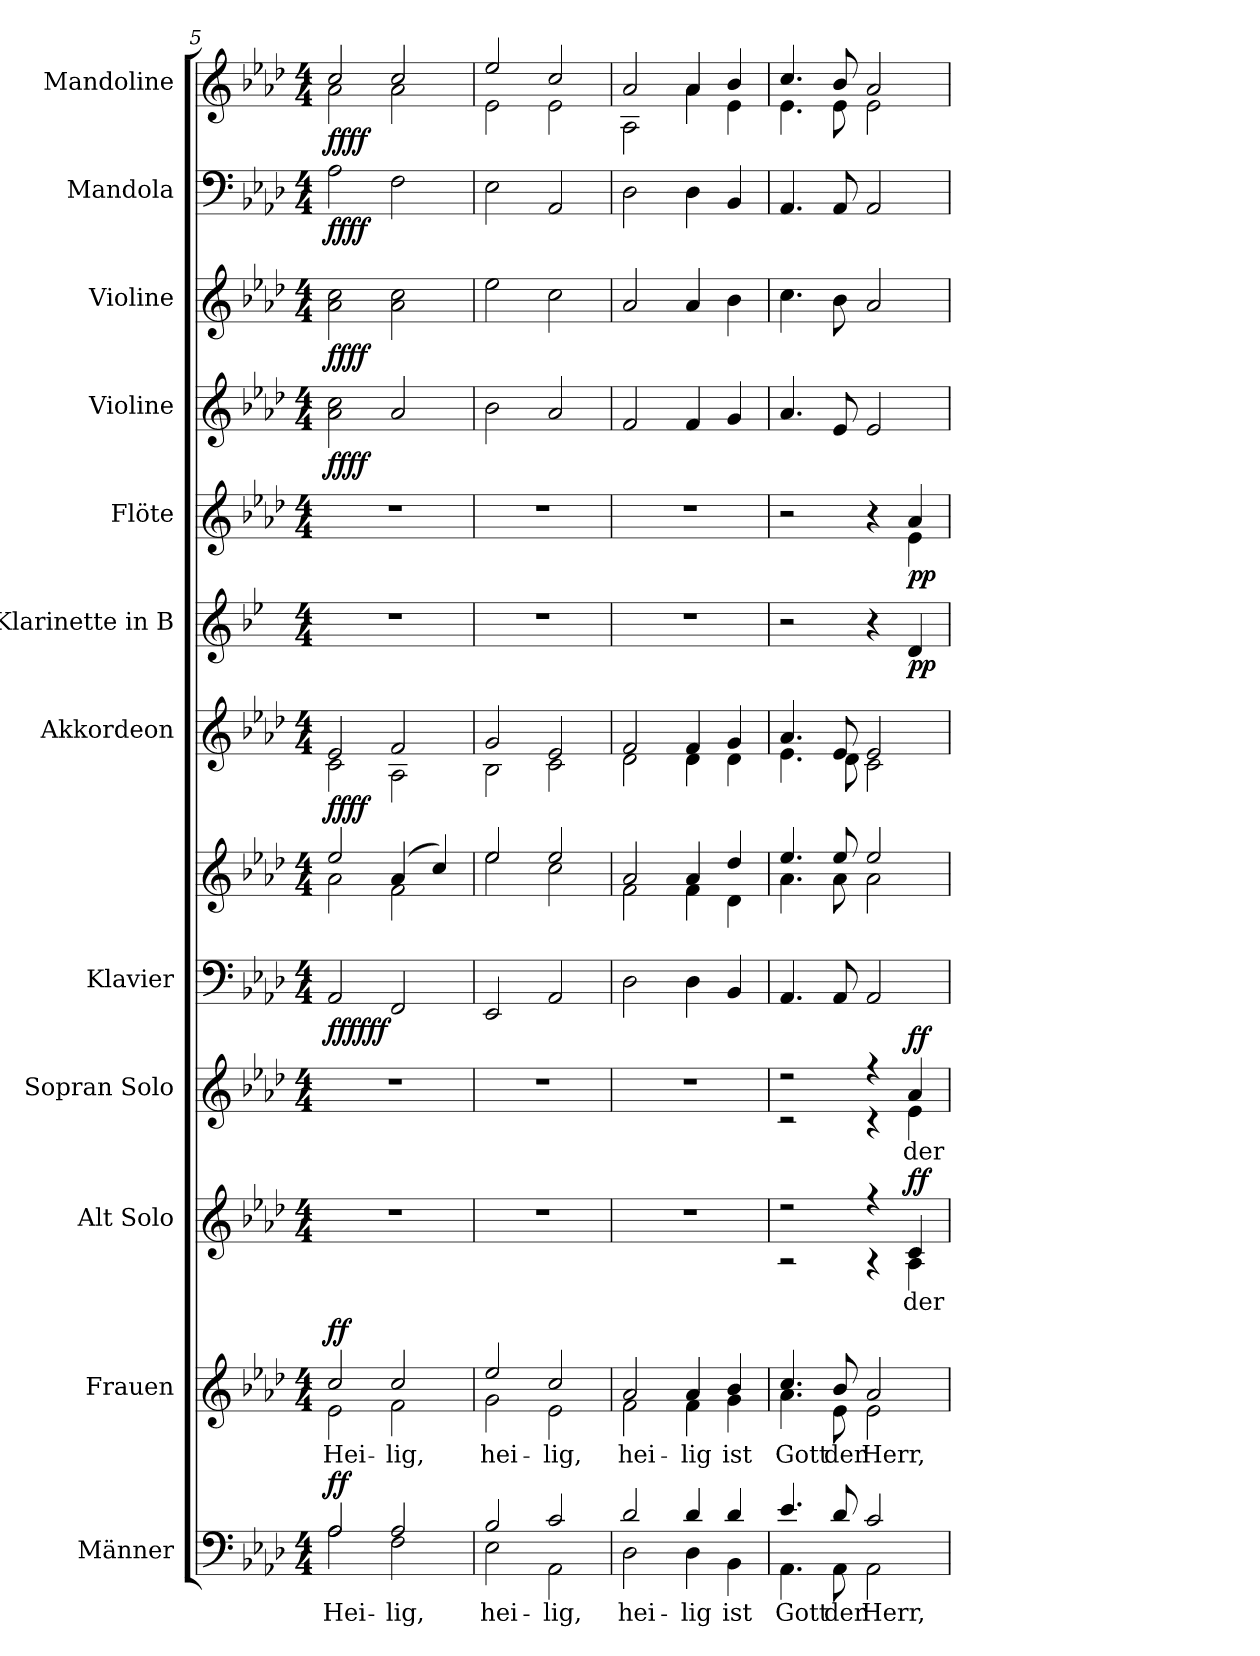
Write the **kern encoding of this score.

**kern	**text	**dynam	**kern	**text	**dynam	**kern	**text	**dynam	**kern	**text	**dynam	**kern	**kern	**dynam	**kern	**dynam	**kern	**dynam	**kern	**dynam	**kern	**dynam	**kern	**dynam	**kern	**dynam	**kern	**dynam
*part12	*part12	*part12	*part11	*part11	*part11	*part10	*part10	*part10	*part9	*part9	*part9	*part8	*part8	*part8	*part7	*part7	*part6	*part6	*part5	*part5	*part4	*part4	*part3	*part3	*part2	*part2	*part1	*part1
*staff13	*staff13	*staff13	*staff12	*staff12	*staff12	*staff11	*staff11	*staff11	*staff10	*staff10	*staff10	*staff9	*staff8	*staff8/9	*staff7	*staff7	*staff6	*staff6	*staff5	*staff5	*staff4	*staff4	*staff3	*staff3	*staff2	*staff2	*staff1	*staff1
*I"Männer	*	*	*I"Frauen	*	*	*I"Alt Solo	*	*	*I"Sopran Solo	*	*	*I"Klavier	*	*	*I"Akkordeon	*	*I"Klarinette in B	*	*I"Flöte	*	*I"Violine	*	*I"Violine	*	*I"Mandola	*	*I"Mandoline	*
*I'M.	*	*	*	*	*	*I'A.	*	*	*I'S.	*	*	*I'Klav.	*	*	*I'Akk.	*	*	*	*I'Fl.	*	*I'Vl.	*	*I'Vl.	*	*	*	*I'Mand.	*
*clefF4	*	*	*clefG2	*	*	*clefG2	*	*	*clefG2	*	*	*clefF4	*clefG2	*	*clefG2	*	*clefG2	*	*clefG2	*	*clefG2	*	*clefG2	*	*clefF4	*	*clefG2	*
*	*	*	*	*	*	*	*	*	*	*	*	*	*	*	*	*	*ITrd1c2	*	*	*	*	*	*	*	*	*	*	*
*k[b-e-a-d-]	*	*	*k[b-e-a-d-]	*	*	*k[b-e-a-d-]	*	*	*k[b-e-a-d-]	*	*	*k[b-e-a-d-]	*k[b-e-a-d-]	*	*k[b-e-a-d-]	*	*k[b-e-a-d-]	*	*k[b-e-a-d-]	*	*k[b-e-a-d-]	*	*k[b-e-a-d-]	*	*k[b-e-a-d-]	*	*k[b-e-a-d-]	*
*M4/4	*	*	*M4/4	*	*	*M4/4	*	*	*M4/4	*	*	*M4/4	*M4/4	*	*M4/4	*	*M4/4	*	*M4/4	*	*M4/4	*	*M4/4	*	*M4/4	*	*M4/4	*
=5	=5	=5	=5	=5	=5	=5	=5	=5	=5	=5	=5	=5	=5	=5	=5	=5	=5	=5	=5	=5	=5	=5	=5	=5	=5	=5	=5	=5
!	!LO:LY:b	!LO:DY:b	!	!LO:LY:b	!	!	!	!	!	!	!	!	!	!	!	!	!	!	!	!	!	!	!	!	!	!	!	!
*^	*	*	*^	*	*	*	*	*	*	*	*	*	*^	*	*^	*	*	*	*	*	*	*	*	*	*	*	*^	*
!	!	!	!LO:DY:n=1:b	!	!	!	!LO:DY:b	!	!	!	!	!	!	!	!	!	!	!	!	!	!	!	!	!	!	!	!	!	!	!	!	!	!
!	!	!	!	!	!	!	!LO:DY:n=1:b	!	!	!	!	!	!	!	!	!	!LO:DY:b=2	!	!	!	!	!	!	!	!	!	!	!	!	!	!	!	!
!	!	!	!	!	!	!	!	!	!	!	!	!	!	!	!	!	!LO:DY:n=1:b	!	!	!	!	!	!	!	!	!	!	!	!	!	!	!	!
!	!	!	!	!	!	!	!	!	!	!	!	!	!	!	!	!	!LO:DY:n=2:b	!	!	!LO:DY:b	!	!	!	!	!	!	!	!	!	!	!	!	!
!	!	!	!	!	!	!	!	!	!	!	!	!	!	!	!	!	!	!	!	!LO:DY:n=1:b	!	!	!	!	!	!LO:DY:b	!	!	!	!	!	!	!
!	!	!	!	!	!	!	!	!	!	!	!	!	!	!	!	!	!	!	!	!	!	!	!	!	!	!LO:DY:n=1:b	!	!LO:DY:b	!	!	!	!	!
!	!	!	!	!	!	!	!	!	!	!	!	!	!	!	!	!	!	!	!	!	!	!	!	!	!	!	!	!LO:DY:n=1:b	!	!LO:DY:b	!	!	!
!	!	!	!	!	!	!	!	!	!	!	!	!	!	!	!	!	!	!	!	!	!	!	!	!	!	!	!	!	!	!LO:DY:n=1:b	!	!	!LO:DY:b
!	!	!	!	!	!	!	!	!	!	!	!	!	!	!	!	!	!	!	!	!	!	!	!	!	!	!	!	!	!	!	!	!	!LO:DY:n=1:b
2A-/	2A-\	Hei-	f f	2cc/	2e-\	Hei-	f f	1r	.	.	1r	.	.	2AA-/	2ee-/	2a-\	ff ff ff	2e-/	2c\	ff ff	1r	.	1r	.	2a-\ 2cc\	ff ff	2a-\ 2cc\	ff ff	2A-\	ff ff	2cc/	2a-\	ff ff
!	!	!LO:LY:b	!	!	!	!LO:LY:b	!	!	!	!	!	!	!	!	!	!	!	!	!	!	!	!	!	!	!	!	!	!	!	!	!	!	!
2A-/	2F\	-lig,	.	2cc/	2f\	-lig,	.	.	.	.	.	.	.	2FF/	(4a-/	2f\	.	2f/	2A-\	.	.	.	.	.	2a-/	.	2a-\ 2cc\	.	2F\	.	2cc/	2a-\	.
.	.	.	.	.	.	.	.	.	.	.	.	.	.	.	4cc/)	.	.	.	.	.	.	.	.	.	.	.	.	.	.	.	.	.	.
=6	=6	=6	=6	=6	=6	=6	=6	=6	=6	=6	=6	=6	=6	=6	=6	=6	=6	=6	=6	=6	=6	=6	=6	=6	=6	=6	=6	=6	=6	=6	=6	=6	=6
!	!	!LO:LY:b	!	!	!	!LO:LY:b	!	!	!	!	!	!	!	!	!	!	!	!	!	!	!	!	!	!	!	!	!	!	!	!	!	!	!
2B-/	2E-\	hei-	.	2ee-/	2g\	hei-	.	1r	.	.	1r	.	.	2EE-/	2ee-/	2ee-\	.	2g/	2B-\	.	1r	.	1r	.	2b-\	.	2ee-\	.	2E-\	.	2ee-/	2e-\	.
!	!	!LO:LY:b	!	!	!	!LO:LY:b	!	!	!	!	!	!	!	!	!	!	!	!	!	!	!	!	!	!	!	!	!	!	!	!	!	!	!
2c/	2AA-\	-lig,	.	2cc/	2e-\	-lig,	.	.	.	.	.	.	.	2AA-/	2ee-/	2cc\	.	2e-/	2c\	.	.	.	.	.	2a-/	.	2cc\	.	2AA-/	.	2cc/	2e-\	.
=7	=7	=7	=7	=7	=7	=7	=7	=7	=7	=7	=7	=7	=7	=7	=7	=7	=7	=7	=7	=7	=7	=7	=7	=7	=7	=7	=7	=7	=7	=7	=7	=7	=7
!	!	!LO:LY:b	!	!	!	!LO:LY:b	!	!	!	!	!	!	!	!	!	!	!	!	!	!	!	!	!	!	!	!	!	!	!	!	!	!	!
2d-/	2D-\	hei-	.	2a-/	2f\	hei-	.	1r	.	.	1r	.	.	2D-\	2a-/	2f\	.	2f/	2d-\	.	1r	.	1r	.	2f/	.	2a-/	.	2D-\	.	2a-/	2A-\	.
!	!	!LO:LY:b	!	!	!	!LO:LY:b	!	!	!	!	!	!	!	!	!	!	!	!	!	!	!	!	!	!	!	!	!	!	!	!	!	!	!
4d-/	4D-\	-lig	.	4a-/	4f\	-lig	.	.	.	.	.	.	.	4D-\	4a-/	4f\	.	4f/	4d-\	.	.	.	.	.	4f/	.	4a-/	.	4D-\	.	4a-/	4a-\	.
!	!	!LO:LY:b	!	!	!	!LO:LY:b	!	!	!	!	!	!	!	!	!	!	!	!	!	!	!	!	!	!	!	!	!	!	!	!	!	!	!
4d-/	4BB-\	ist	.	4b-/	4g\	ist	.	.	.	.	.	.	.	4BB-/	4dd-/	4d-\	.	4g/	4d-\	.	.	.	.	.	4g/	.	4b-\	.	4BB-/	.	4b-/	4e-\	.
=8	=8	=8	=8	=8	=8	=8	=8	=8	=8	=8	=8	=8	=8	=8	=8	=8	=8	=8	=8	=8	=8	=8	=8	=8	=8	=8	=8	=8	=8	=8	=8	=8	=8
!	!	!LO:LY:b	!	!	!	!LO:LY:b	!	!	!	!	!	!	!	!	!	!	!	!	!	!	!	!	!	!	!	!	!	!	!	!	!	!	!
*	*	*	*	*	*	*	*	*^	*	*	*^	*	*	*	*	*	*	*	*	*	*	*	*^	*	*	*	*	*	*	*	*	*	*
4.e-/	4.AA-\	Gott	.	4.cc/	4.a-\	Gott	.	2r	2r	.	.	2r	2r	.	.	4.AA-/	4.ee-/	4.a-\	.	4.a-/	4.e-\	.	2r	.	2r	2.ryy	.	4.a-/	.	4.cc\	.	4.AA-/	.	4.cc/	4.e-\	.
!	!	!LO:LY:b	!	!	!	!LO:LY:b	!	!	!	!	!	!	!	!	!	!	!	!	!	!	!	!	!	!	!	!	!	!	!	!	!	!	!	!	!	!
8d-/	8AA-\	der	.	8b-/	8e-\	der	.	.	.	.	.	.	.	.	.	8AA-/	8ee-/	8a-\	.	8e-/	8d-\	.	.	.	.	.	.	8e-/	.	8b-\	.	8AA-/	.	8b-/	8e-\	.
!	!	!LO:LY:b	!	!	!	!LO:LY:b	!	!	!	!	!	!	!	!	!	!	!	!	!	!	!	!	!	!	!	!	!	!	!	!	!	!	!	!	!	!
2c/	2AA-\	Herr,	.	2a-/	2e-\	Herr,	.	4r	4r	.	.	4r	4r	.	.	2AA-/	2ee-/	2a-\	.	2e-/	2c\	.	4r	.	4r	.	.	2e-/	.	2a-/	.	2AA-/	.	2a-/	2e-\	.
!	!	!	!	!	!	!	!	!	!	!LO:LY:b	!LO:DY:b	!	!	!LO:LY:b	!	!	!	!	!	!	!	!	!	!	!	!	!	!	!	!	!	!	!	!	!	!
!	!	!	!	!	!	!	!	!	!	!	!LO:DY:n=1:b	!	!	!	!LO:DY:b	!	!	!	!	!	!	!	!	!	!	!	!	!	!	!	!	!	!	!	!	!
!	!	!	!	!	!	!	!	!	!	!	!	!	!	!	!LO:DY:n=1:b	!	!	!	!	!	!	!	!	!LO:DY:b	!	!	!	!	!	!	!	!	!	!	!	!
!	!	!	!	!	!	!	!	!	!	!	!	!	!	!	!	!	!	!	!	!	!	!	!	!LO:DY:n=1:b	!	!	!LO:DY:b	!	!	!	!	!	!	!	!	!
!	!	!	!	!	!	!	!	!	!	!	!	!	!	!	!	!	!	!	!	!	!	!	!	!	!	!	!LO:DY:n=1:b	!	!	!	!	!	!	!	!	!
.	.	.	.	.	.	.	.	4c/	4A-\	der	f f	4a-/	4e-\	der	f f	.	.	.	.	.	.	.	4c/	p p	4a-/	4e-\	p p	.	.	.	.	.	.	.	.	.
*v	*v	*	*	*	*	*	*	*v	*v	*	*	*v	*v	*	*	*	*v	*v	*	*v	*v	*	*	*	*v	*v	*	*	*	*	*	*	*	*v	*v	*
*	*	*	*v	*v	*	*	*	*	*	*	*	*	*	*	*	*	*	*	*	*	*	*	*	*	*	*	*	*	*
=	=	=	=	=	=	=	=	=	=	=	=	=	=	=	=	=	=	=	=	=	=	=	=	=	=	=	=	=
*-	*-	*-	*-	*-	*-	*-	*-	*-	*-	*-	*-	*-	*-	*-	*-	*-	*-	*-	*-	*-	*-	*-	*-	*-	*-	*-	*-	*-
